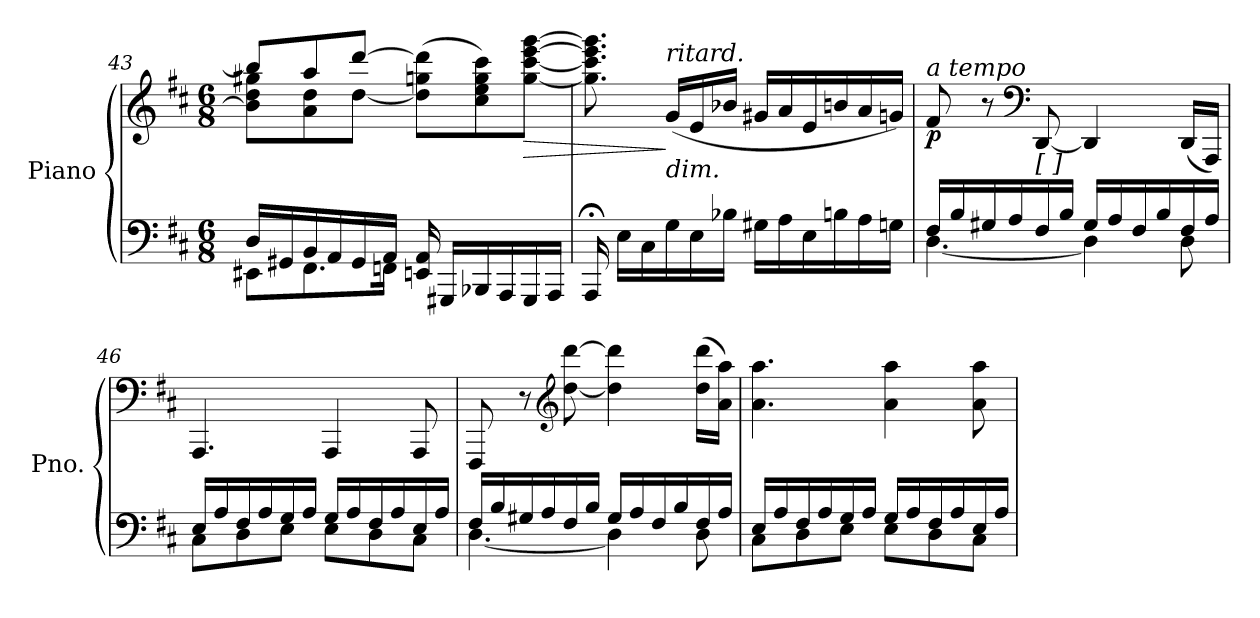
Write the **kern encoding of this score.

**kern	**kern	**dynam
*part1	*part1	*part1
*staff2	*staff1	*staff1/2
*I"Piano	*	*
*I'Pno.	*	*
*clefF4	*clefG2	*
*k[f#c#]	*k[f#c#]	*
*M6/8	*M6/8	*
=43	=43	=43
*^	*^	*
16D/LL	8EE#X\L	8bb/L]	8b\] 8dd\ 8gg#X\L	.
16GG#X/	.	.	.	.
16BB/	8.FF#\	8aa/	8a\ 8dd\	.
16AA/	.	.	.	.
16GG#/	.	[8ddd/J	[8dd\J	.
16AA/JJ	16FFn\Jk	.	.	.
16EEn/ 16AA/	4.ryy	(>8dd\] 8ggn\ 8ddd\]L	4.ryy	.
16GGG#X/LL	.	.	.	.
16BBB-X/	.	8cc#\ 8ee\ 8gg\ 8ccc#\)	.	.
16AAA/	.	.	.	.
!	!	!	!	!LO:HP:b
16GGG#/	.	[8gg\ [>8ccc#\ [>8eee\ [>8ggg\J	.	>
16AAA/JJ	.	.	.	.
*v	*v	*	*	*
*	*v	*v	*
!!LO:PB:g=z
=44	=44	=44
16AAA;</	8.gg\] 8.ccc#\] 8.eee\] 8.ggg\]	.
16E\LL	.	.
16C#\	.	.
!	!LO:TX:a:i:t=ritard.	!
!	!LO:TX:b:i:t=dim.	!
16G\	(16g/LL	]
16E\	16e/	.
16B-X\JJ	16b-X/JJ	.
16G#X\LL	16g#X/LL	.
16A\	16a/	.
16E\	16e/	.
16Bn\	16bn/	.
16A\	16a/	.
16Gn\JJ	16gn/JJ)	.
=45	=45	=45
*^	*	*
!	!	!LO:TX:a:i:t=a tempo	!
!	!	!	!LO:DY:b
16F#/LL	[4.D\	8f#/	p
16B/	.	.	.
16G#X/	.	8r	.
16A/	.	.	.
*	*	*clefF4	*
!	!	!LO:TX:b:i:t=[  ]	!
16F#/	.	[8DD/	.
16B/JJ	.	.	.
16G#/LL	4D\]	4DD/]	.
16A/	.	.	.
16F#/	.	.	.
16B/	.	.	.
16F#/	8D\	(16DD/LL	.
16A/JJ	.	16AAA/JJ)	.
!!LO:LB:g=z
=46	=46	=46	=46
16E/LL	8C#\L	4.AAA/	.
16A/	.	.	.
16F#/	8D\	.	.
16A/	.	.	.
16G/	8E\J	.	.
16A/JJ	.	.	.
16G/LL	8E\L	4AAA/	.
16A/	.	.	.
16F#/	8D\	.	.
16A/	.	.	.
16E/	8C#\J	8AAA/	.
16A/JJ	.	.	.
=47	=47	=47	=47
16F#/LL	[4.D\	8FFF#/	.
16B/	.	.	.
16G#X/	.	8r	.
16A/	.	.	.
*	*	*clefG2	*
16F#/	.	[8dd\ [8ddd\	.
16B/JJ	.	.	.
16G#/LL	4D\]	4dd\] 4ddd\]	.
16A/	.	.	.
16F#/	.	.	.
16B/	.	.	.
16F#/	8D\	(16dd\ 16ddd\LL	.
16A/JJ	.	16a\ 16aa\JJ)	.
!!LO:LB:g=z
=48	=48	=48	=48
16E/LL	8C#\L	4.a\ 4.aa\	.
16A/	.	.	.
16F#/	8D\	.	.
16A/	.	.	.
16G/	8E\J	.	.
16A/JJ	.	.	.
16G/LL	8E\L	4a\ 4aa\	.
16A/	.	.	.
16F#/	8D\	.	.
16A/	.	.	.
16E/	8C#\J	8a\ 8aa\	.
16A/JJ	.	.	.
*v	*v	*	*
=	=	=
*-	*-	*-
